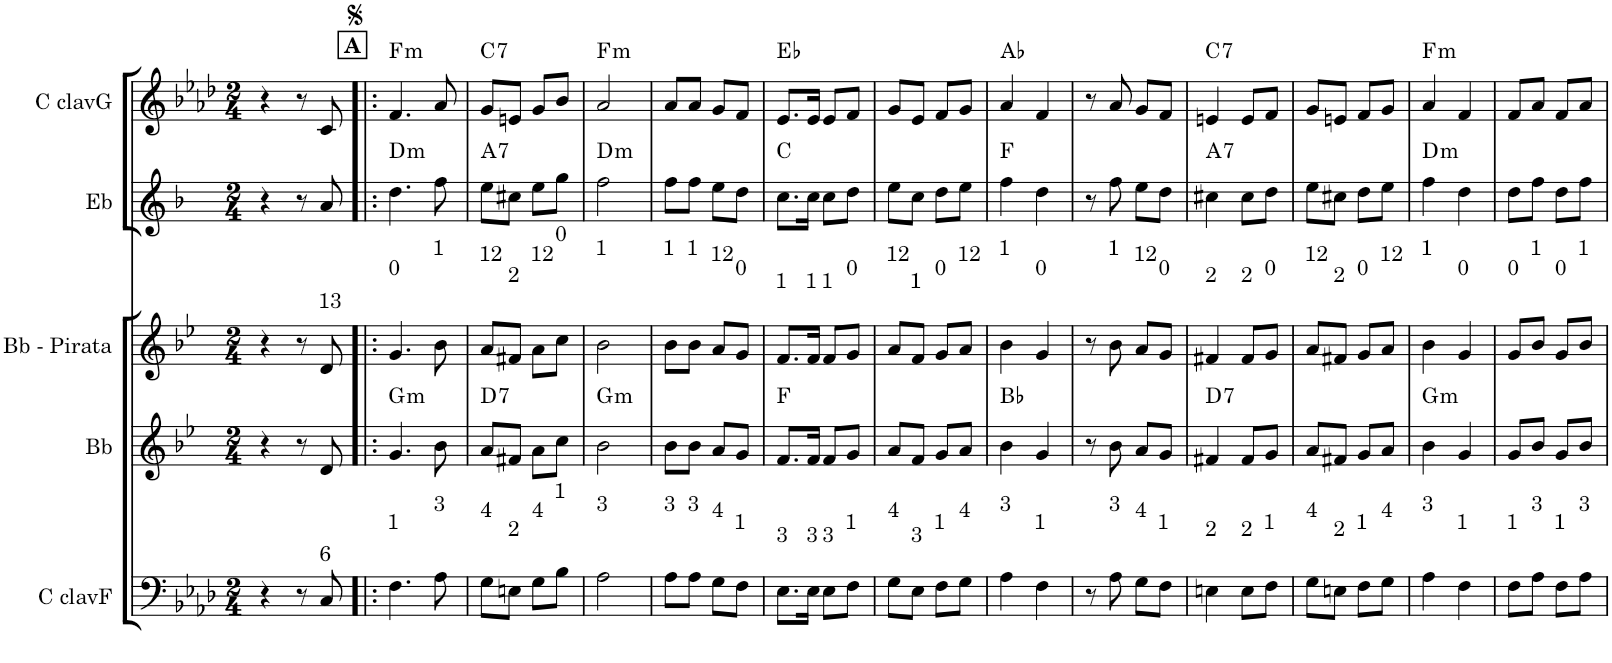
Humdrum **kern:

**kern	**kern	**harte	**kern	**kern	**harte	**kern	**harte
*part5	*part4	*part4	*part3	*part2	*part2	*part1	*part1
*staff5	*staff4	*	*staff3	*staff2	*	*staff1	*
*I"C clavF	*I"Bb	*	*I"Bb - Pirata	*I"Eb	*	*I"C clavG	*
*clefF4	*clefG2	*	*clefG2	*clefG2	*	*clefG2	*
*	*Trd1c2	*	*Trd1c2	*Trd5c9	*	*	*
*k[b-e-a-d-]	*k[b-e-]	*	*k[b-e-]	*k[b-]	*	*k[b-e-a-d-]	*
*A-:	*B-:	*	*B-:	*F:	*	*A-:	*
*M2/4	*M2/4	*	*M2/4	*M2/4	*	*M2/4	*
=1	=1	=1	=1	=1	=1	=1	=1
4r	4r	.	4r	4r	.	4r	.
8r	8r	.	8r	8r	.	8r	.
!	!	!	!LO:TX:a:t=13	!	!	!	!
!LO:TX:a:t=6	!	!	!	!	!	!	!
8C/	8d/	.	8d/	8a/	.	8c/	.
!!LO:REH:place=s1:a:B:cj:t=A
=2!|:	=2!|:	=2!|:	=2!|:	=2!|:	=2!|:	=2!|:	=2!|:
!	!	!	!LO:TX:a:t=0	!	!	!	!
!LO:TX:a:t=1	!	!LO:H:kt=m	!	!	!LO:H:kt=m	!	!LO:H:kt=m
4.F\	4.g/	G:min	4.g/	4.dd\	D:min	4.f/	F:min
!	!	!	!LO:TX:a:t=1	!	!	!	!
!LO:TX:a:t=3	!	!	!	!	!	!	!
8A-\	8b-\	.	8b-\	8ff\	.	8a-/	.
=3	=3	=3	=3	=3	=3	=3	=3
!	!	!	!LO:TX:a:t=12	!	!	!	!
!LO:TX:a:t=4	!	!LO:H:kt=7	!	!	!LO:H:kt=7	!	!LO:H:kt=7
8G\L	8a/L	D:7	8a/L	8ee\L	A:7	8g/L	C:7
!	!	!	!LO:TX:a:t=2	!	!	!	!
!LO:TX:a:t=2	!	!	!	!	!	!	!
8En\J	8f#X/J	.	8f#X/J	8cc#X\J	.	8en/J	.
!	!	!	!LO:TX:a:t=12	!	!	!	!
!LO:TX:a:t=4	!	!	!	!	!	!	!
8G\L	8a\L	.	8a\L	8ee\L	.	8g/L	.
!	!	!	!LO:TX:a:t=0	!	!	!	!
!LO:TX:a:t=1	!	!	!	!	!	!	!
8B-\J	8cc\J	.	8cc\J	8gg\J	.	8b-/J	.
=4	=4	=4	=4	=4	=4	=4	=4
!	!	!	!LO:TX:a:t=1	!	!	!	!
!LO:TX:a:t=3	!	!LO:H:kt=m	!	!	!LO:H:kt=m	!	!LO:H:kt=m
2A-\	2b-\	G:min	2b-\	2ff\	D:min	2a-/	F:min
=5	=5	=5	=5	=5	=5	=5	=5
!	!	!	!LO:TX:a:t=1	!	!	!	!
!LO:TX:a:t=3	!	!	!	!	!	!	!
8A-\L	8b-\L	.	8b-\L	8ff\L	.	8a-/L	.
!	!	!	!LO:TX:a:t=1	!	!	!	!
!LO:TX:a:t=3	!	!	!	!	!	!	!
8A-\J	8b-\J	.	8b-\J	8ff\J	.	8a-/J	.
!	!	!	!LO:TX:a:t=12	!	!	!	!
!LO:TX:a:t=4	!	!	!	!	!	!	!
8G\L	8a/L	.	8a/L	8ee\L	.	8g/L	.
!	!	!	!LO:TX:a:t=0	!	!	!	!
!LO:TX:a:t=1	!	!	!	!	!	!	!
8F\J	8g/J	.	8g/J	8dd\J	.	8f/J	.
=6	=6	=6	=6	=6	=6	=6	=6
!	!	!	!LO:TX:a:t=1	!	!	!	!
!LO:TX:a:t=3	!	!	!	!	!	!	!
8.E-\L	8.f/L	F:maj	8.f/L	8.cc\L	C:maj	8.e-/L	Eb:maj
!	!	!	!LO:TX:a:t=1	!	!	!	!
!LO:TX:a:t=3	!	!	!	!	!	!	!
16E-\Jk	16f/Jk	.	16f/Jk	16cc\Jk	.	16e-/Jk	.
!	!	!	!LO:TX:a:t=1	!	!	!	!
!LO:TX:a:t=3	!	!	!	!	!	!	!
8E-\L	8f/L	.	8f/L	8cc\L	.	8e-/L	.
!	!	!	!LO:TX:a:t=0	!	!	!	!
!LO:TX:a:t=1	!	!	!	!	!	!	!
8F\J	8g/J	.	8g/J	8dd\J	.	8f/J	.
=7	=7	=7	=7	=7	=7	=7	=7
!	!	!	!LO:TX:a:t=12	!	!	!	!
!LO:TX:a:t=4	!	!	!	!	!	!	!
8G\L	8a/L	.	8a/L	8ee\L	.	8g/L	.
!	!	!	!LO:TX:a:t=1	!	!	!	!
!LO:TX:a:t=3	!	!	!	!	!	!	!
8E-\J	8f/J	.	8f/J	8cc\J	.	8e-/J	.
!	!	!	!LO:TX:a:t=0	!	!	!	!
!LO:TX:a:t=1	!	!	!	!	!	!	!
8F\L	8g/L	.	8g/L	8dd\L	.	8f/L	.
!	!	!	!LO:TX:a:t=12	!	!	!	!
!LO:TX:a:t=4	!	!	!	!	!	!	!
8G\J	8a/J	.	8a/J	8ee\J	.	8g/J	.
=8	=8	=8	=8	=8	=8	=8	=8
!	!	!	!LO:TX:a:t=1	!	!	!	!
!LO:TX:a:t=3	!	!	!	!	!	!	!
4A-\	4b-\	Bb:maj	4b-\	4ff\	F:maj	4a-/	Ab:maj
!	!	!	!LO:TX:a:t=0	!	!	!	!
!LO:TX:a:t=1	!	!	!	!	!	!	!
4F\	4g/	.	4g/	4dd\	.	4f/	.
=9	=9	=9	=9	=9	=9	=9	=9
8r	8r	.	8r	8r	.	8r	.
!	!	!	!LO:TX:a:t=1	!	!	!	!
!LO:TX:a:t=3	!	!	!	!	!	!	!
8A-\	8b-\	.	8b-\	8ff\	.	8a-/	.
!	!	!	!LO:TX:a:t=12	!	!	!	!
!LO:TX:a:t=4	!	!	!	!	!	!	!
8G\L	8a/L	.	8a/L	8ee\L	.	8g/L	.
!	!	!	!LO:TX:a:t=0	!	!	!	!
!LO:TX:a:t=1	!	!	!	!	!	!	!
8F\J	8g/J	.	8g/J	8dd\J	.	8f/J	.
=10	=10	=10	=10	=10	=10	=10	=10
!	!	!	!LO:TX:a:t=2	!	!	!	!
!LO:TX:a:t=2	!	!LO:H:kt=7	!	!	!LO:H:kt=7	!	!LO:H:kt=7
4En\	4f#X/	D:7	4f#X/	4cc#X\	A:7	4en/	C:7
!	!	!	!LO:TX:a:t=2	!	!	!	!
!LO:TX:a:t=2	!	!	!	!	!	!	!
8E\L	8f#/L	.	8f#/L	8cc#\L	.	8e/L	.
!	!	!	!LO:TX:a:t=0	!	!	!	!
!LO:TX:a:t=1	!	!	!	!	!	!	!
8F\J	8g/J	.	8g/J	8dd\J	.	8f/J	.
=11	=11	=11	=11	=11	=11	=11	=11
!	!	!	!LO:TX:a:t=12	!	!	!	!
!LO:TX:a:t=4	!	!	!	!	!	!	!
8G\L	8a/L	.	8a/L	8ee\L	.	8g/L	.
!	!	!	!LO:TX:a:t=2	!	!	!	!
!LO:TX:a:t=2	!	!	!	!	!	!	!
8En\J	8f#X/J	.	8f#X/J	8cc#X\J	.	8en/J	.
!	!	!	!LO:TX:a:t=0	!	!	!	!
!LO:TX:a:t=1	!	!	!	!	!	!	!
8F\L	8g/L	.	8g/L	8dd\L	.	8f/L	.
!	!	!	!LO:TX:a:t=12	!	!	!	!
!LO:TX:a:t=4	!	!	!	!	!	!	!
8G\J	8a/J	.	8a/J	8ee\J	.	8g/J	.
=12	=12	=12	=12	=12	=12	=12	=12
!	!	!	!LO:TX:a:t=1	!	!	!	!
!LO:TX:a:t=3	!	!LO:H:kt=m	!	!	!LO:H:kt=m	!	!LO:H:kt=m
4A-\	4b-\	G:min	4b-\	4ff\	D:min	4a-/	F:min
!	!	!	!LO:TX:a:t=0	!	!	!	!
!LO:TX:a:t=1	!	!	!	!	!	!	!
4F\	4g/	.	4g/	4dd\	.	4f/	.
=13	=13	=13	=13	=13	=13	=13	=13
!	!	!	!LO:TX:a:t=0	!	!	!	!
!LO:TX:a:t=1	!	!	!	!	!	!	!
8F\L	8g/L	.	8g/L	8dd\L	.	8f/L	.
!	!	!	!LO:TX:a:t=1	!	!	!	!
!LO:TX:a:t=3	!	!	!	!	!	!	!
8A-\J	8b-/J	.	8b-/J	8ff\J	.	8a-/J	.
!	!	!	!LO:TX:a:t=0	!	!	!	!
!LO:TX:a:t=1	!	!	!	!	!	!	!
8F\L	8g/L	.	8g/L	8dd\L	.	8f/L	.
!	!	!	!LO:TX:a:t=1	!	!	!	!
!LO:TX:a:t=3	!	!	!	!	!	!	!
8A-\J	8b-/J	.	8b-/J	8ff\J	.	8a-/J	.
=	=	=	=	=	=	=	=
*-	*-	*-	*-	*-	*-	*-	*-
